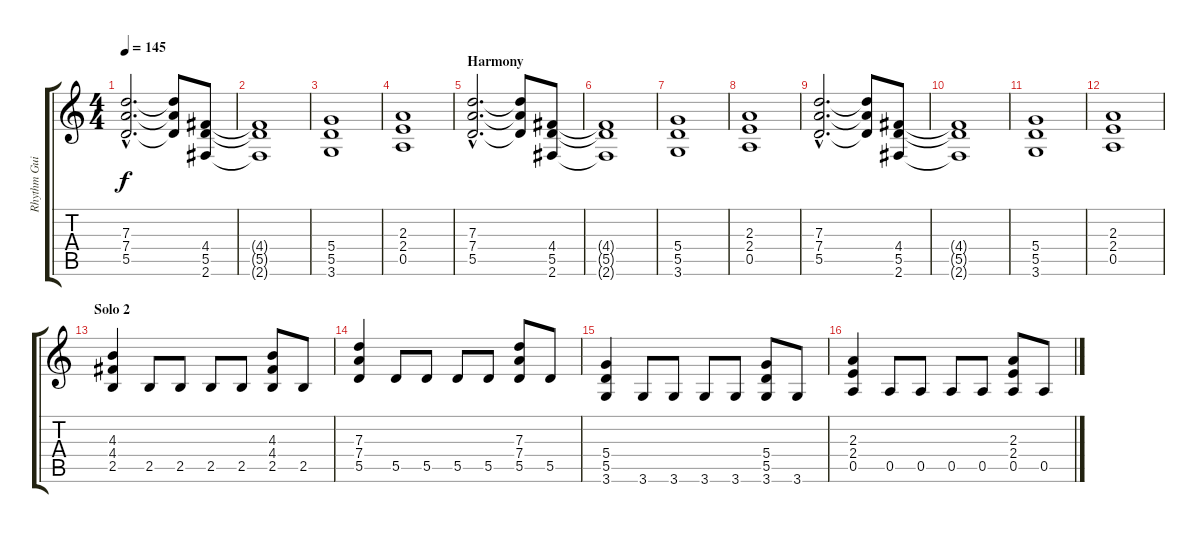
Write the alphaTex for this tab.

\track ("Rhythm Guitar 1" "Rhythm Gui") {instrument distortionguitar}
\staff {score tabs}
\tuning (E4 B3 G3 D3 A2 E2) {hide}
\ts (4 4)
\tempo 145
\clef g2
\ks c
(7.3{hac} 7.4{hac} 5.5{hac}).2{d dy f} (7.3{t} 7.4{t} 5.5{t}).8 (4.4 5.5 2.6).8 |
(4.4{t} 5.5{t} 2.6{t}).1 |
(5.4 5.5 3.6).1 |
(2.3 2.4 0.5).1 |
\section ("" "Harmony")
(7.3{hac} 7.4{hac} 5.5{hac}).2{d} (7.3{t} 7.4{t} 5.5{t}).8 (4.4 5.5 2.6).8 |
(4.4{t} 5.5{t} 2.6{t}).1 |
(5.4 5.5 3.6).1 |
(2.3 2.4 0.5).1 |
(7.3{hac} 7.4{hac} 5.5{hac}).2{d} (7.3{t} 7.4{t} 5.5{t}).8 (4.4 5.5 2.6).8 |
(4.4{t} 5.5{t} 2.6{t}).1 |
(5.4 5.5 3.6).1 |
(2.3 2.4 0.5).1 |
\section ("" "Solo 2")
(4.3 4.4 2.5).4 2.5.8 2.5.8 2.5.8 2.5.8 (4.3 4.4 2.5).8 2.5.8 |
(7.3 7.4 5.5).4 5.5.8 5.5.8 5.5.8 5.5.8 (7.3 7.4 5.5).8 5.5.8 |
(5.4 5.5 3.6).4 3.6.8 3.6.8 3.6.8 3.6.8 (5.4 5.5 3.6).8 3.6.8 |
(2.3 2.4 0.5).4 0.5.8 0.5.8 0.5.8 0.5.8 (2.3 2.4 0.5).8 0.5.8
